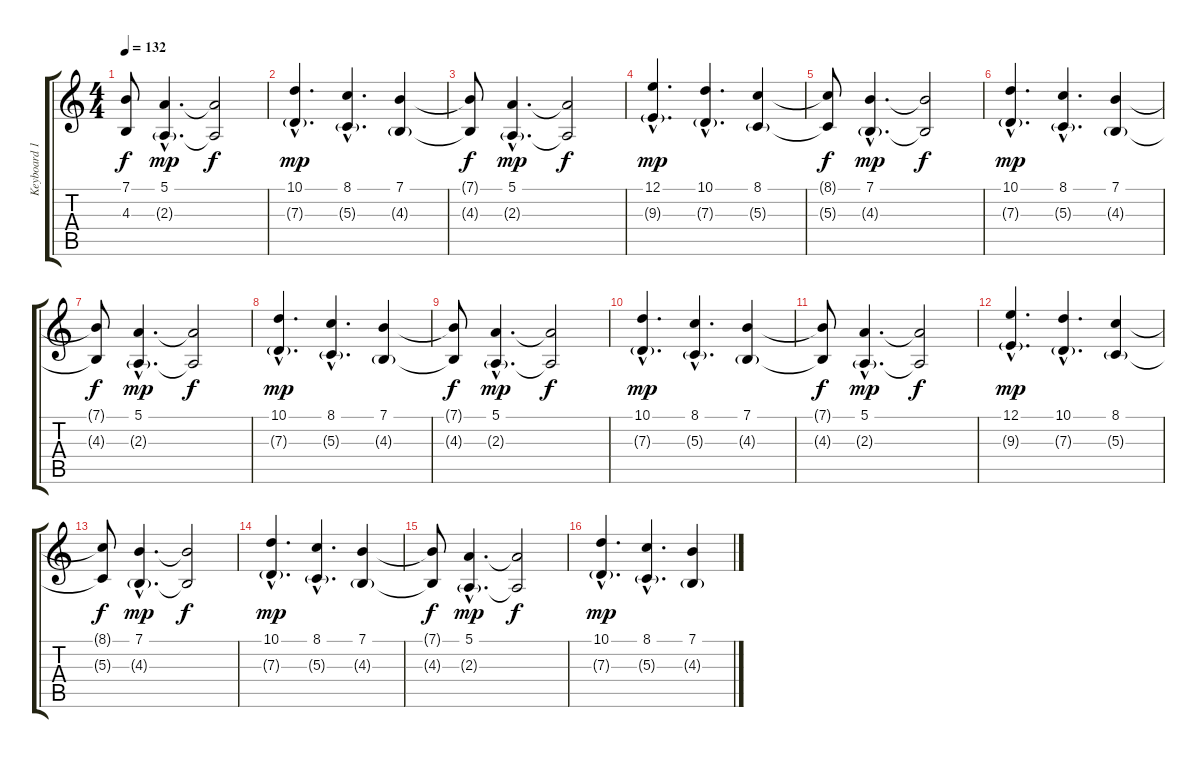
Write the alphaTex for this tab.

\track ("Keyboard 1" "Keyboard 1") {instrument synthstrings1}
\staff {score tabs}
\tuning (E4 B3 G3 D3 A2 E2) {hide}
\ts (4 4)
\tempo 132
\clef g2
\ks c
(7.1{t} 4.3{t}).8{dy f} (5.1{hac} 2.3{g hac}).4{d dy mp} (5.1{t} 2.3{t}).2{dy f} |
(10.1{hac} 7.3{g hac}).4{d dy mp volume 16 balance 14 instrument choiraahs} (8.1{hac} 5.3{g hac}).4{d} (7.1 4.3{g}).4 |
(7.1{t} 4.3{t}).8{dy f} (5.1{hac} 2.3{g hac}).4{d dy mp} (5.1{t} 2.3{t}).2{dy f} |
(12.1{hac} 9.3{g hac}).4{d dy mp volume 14 balance 14 instrument choiraahs} (10.1{hac} 7.3{g hac}).4{d} (8.1 5.3{g}).4 |
(8.1{t} 5.3{t}).8{dy f} (7.1{hac} 4.3{g hac}).4{d dy mp} (7.1{t} 4.3{t}).2{dy f} |
(10.1{hac} 7.3{g hac}).4{d dy mp volume 16 balance 14 instrument choiraahs} (8.1{hac} 5.3{g hac}).4{d} (7.1 4.3{g}).4 |
(7.1{t} 4.3{t}).8{dy f} (5.1{hac} 2.3{g hac}).4{d dy mp} (5.1{t} 2.3{t}).2{dy f} |
(10.1{hac} 7.3{g hac}).4{d dy mp volume 16 balance 14 instrument choiraahs} (8.1{hac} 5.3{g hac}).4{d} (7.1 4.3{g}).4 |
(7.1{t} 4.3{t}).8{dy f} (5.1{hac} 2.3{g hac}).4{d dy mp} (5.1{t} 2.3{t}).2{dy f} |
(10.1{hac} 7.3{g hac}).4{d dy mp volume 16 balance 14 instrument choiraahs} (8.1{hac} 5.3{g hac}).4{d} (7.1 4.3{g}).4 |
(7.1{t} 4.3{t}).8{dy f} (5.1{hac} 2.3{g hac}).4{d dy mp} (5.1{t} 2.3{t}).2{dy f} |
(12.1{hac} 9.3{g hac}).4{d dy mp volume 14 balance 14 instrument choiraahs} (10.1{hac} 7.3{g hac}).4{d} (8.1 5.3{g}).4 |
(8.1{t} 5.3{t}).8{dy f} (7.1{hac} 4.3{g hac}).4{d dy mp} (7.1{t} 4.3{t}).2{dy f} |
(10.1{hac} 7.3{g hac}).4{d dy mp volume 16 balance 14 instrument choiraahs} (8.1{hac} 5.3{g hac}).4{d} (7.1 4.3{g}).4 |
(7.1{t} 4.3{t}).8{dy f} (5.1{hac} 2.3{g hac}).4{d dy mp} (5.1{t} 2.3{t}).2{dy f} |
(10.1{hac} 7.3{g hac}).4{d dy mp volume 16 balance 14 instrument choiraahs} (8.1{hac} 5.3{g hac}).4{d} (7.1 4.3{g}).4
